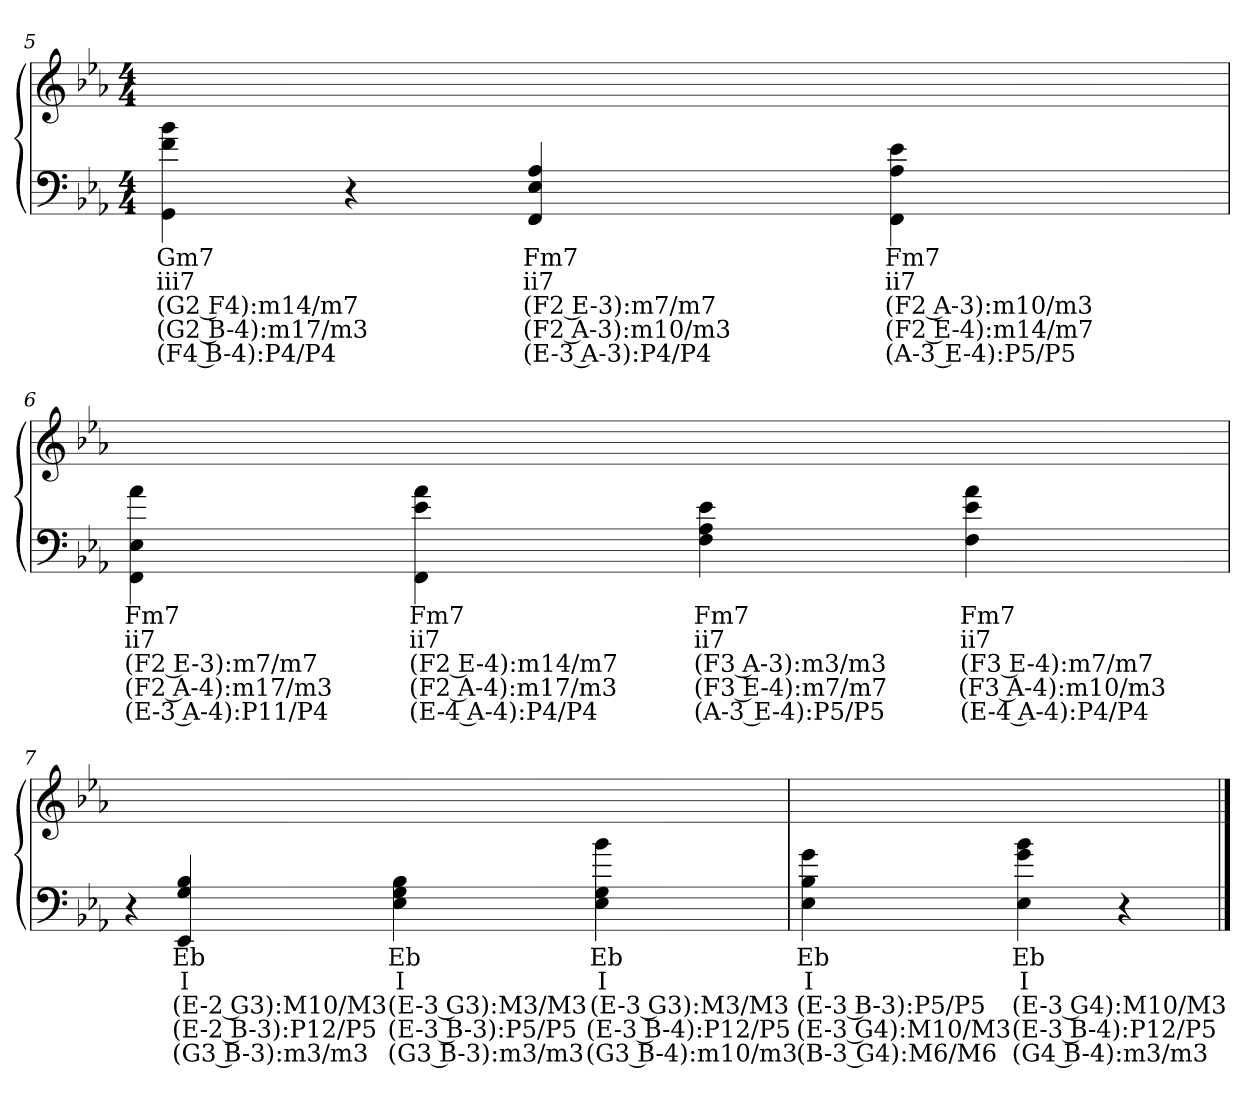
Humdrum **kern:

**kern	**text	**text	**text	**text	**text	**kern
*part2	*part2	*part2	*part2	*part2	*part2	*part1
*staff2	*staff2	*staff2	*staff2	*staff2	*staff2	*staff1
*clefF4	*	*	*	*	*	*clefG2
*k[b-e-a-]	*	*	*	*	*	*k[b-e-a-]
*E-:	*	*	*	*	*	*E-:
*M4/4	*	*	*	*	*	*M4/4
=5	=5	=5	=5	=5	=5	=5
4GG 4f 4b-	Gm7	iii7	(G2 F4):m14/m7	(G2 B-4):m17/m3	(F4 B-4):P4/P4	1ryy
4r	.	.	.	.	.	.
4FF 4E- 4A-	Fm7	ii7	(F2 E-3):m7/m7	(F2 A-3):m10/m3	(E-3 A-3):P4/P4	.
4FF 4A- 4e-	Fm7	ii7	(F2 A-3):m10/m3	(F2 E-4):m14/m7	(A-3 E-4):P5/P5	.
=6	=6	=6	=6	=6	=6	=6
4FF 4E- 4a-	Fm7	ii7	(F2 E-3):m7/m7	(F2 A-4):m17/m3	(E-3 A-4):P11/P4	1ryy
4FF 4e- 4a-	Fm7	ii7	(F2 E-4):m14/m7	(F2 A-4):m17/m3	(E-4 A-4):P4/P4	.
4F 4A- 4e-	Fm7	ii7	(F3 A-3):m3/m3	(F3 E-4):m7/m7	(A-3 E-4):P5/P5	.
4F 4e- 4a-	Fm7	ii7	(F3 E-4):m7/m7	(F3 A-4):m10/m3	(E-4 A-4):P4/P4	.
=7	=7	=7	=7	=7	=7	=7
4r	.	.	.	.	.	1ryy
4EE- 4G 4B-	Eb	I	(E-2 G3):M10/M3	(E-2 B-3):P12/P5	(G3 B-3):m3/m3	.
4E- 4G 4B-	Eb	I	(E-3 G3):M3/M3	(E-3 B-3):P5/P5	(G3 B-3):m3/m3	.
4E- 4G 4b-	Eb	I	(E-3 G3):M3/M3	(E-3 B-4):P12/P5	(G3 B-4):m10/m3	.
=8	=8	=8	=8	=8	=8	=8
4E- 4B- 4g	Eb	I	(E-3 B-3):P5/P5	(E-3 G4):M10/M3	(B-3 G4):M6/M6	2.ryy
4E- 4g 4b-	Eb	I	(E-3 G4):M10/M3	(E-3 B-4):P12/P5	(G4 B-4):m3/m3	.
4r	.	.	.	.	.	.
==	==	==	==	==	==	==
*-	*-	*-	*-	*-	*-	*-
